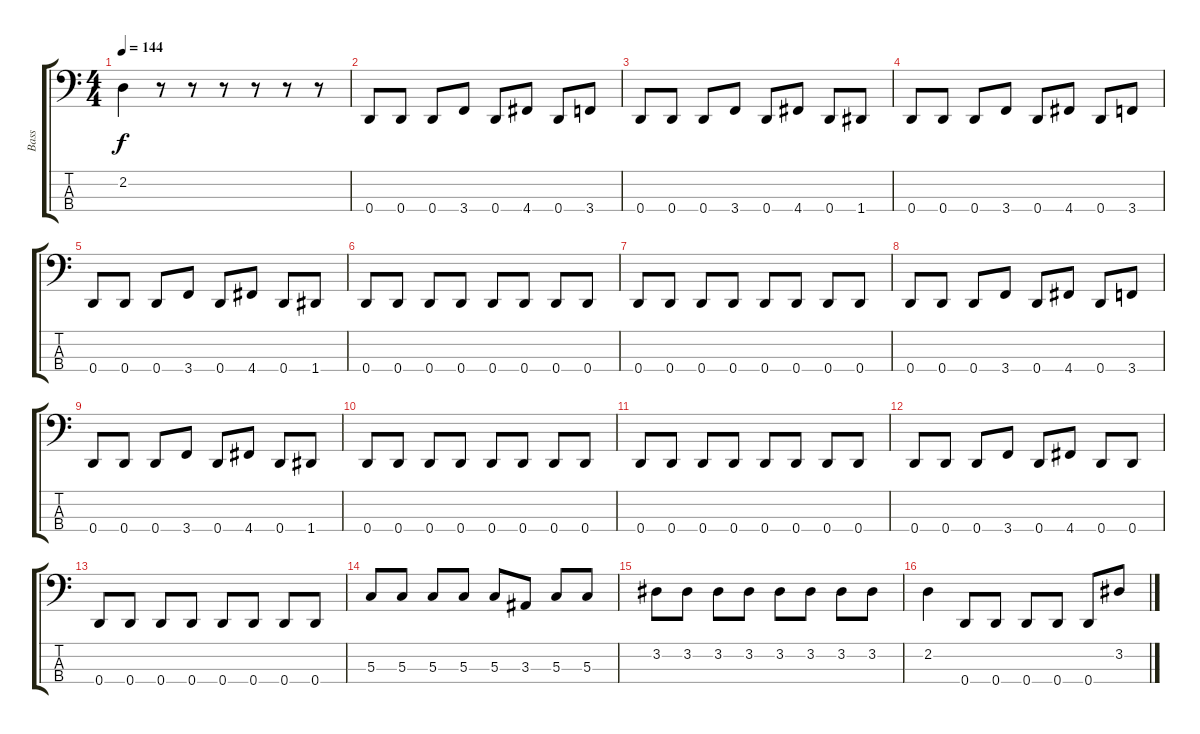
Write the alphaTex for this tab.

\track ("Bass" "Bass") {instrument electricbasspick}
\staff {score tabs}
\tuning (F2 C2 G1 D1) {hide}
\ts (4 4)
\tempo 144
\clef f4
\ks c
2.2.4{dy f} r.8 r.8 r.8 r.8 r.8 r.8 |
0.4.8 0.4.8 0.4.8 3.4.8 0.4.8 4.4.8 0.4.8 3.4.8 |
0.4.8 0.4.8 0.4.8 3.4.8 0.4.8 4.4.8 0.4.8 1.4.8 |
0.4.8 0.4.8 0.4.8 3.4.8 0.4.8 4.4.8 0.4.8 3.4.8 |
0.4.8 0.4.8 0.4.8 3.4.8 0.4.8 4.4.8 0.4.8 1.4.8 |
0.4.8 0.4.8 0.4.8 0.4.8 0.4.8 0.4.8 0.4.8 0.4.8 |
0.4.8 0.4.8 0.4.8 0.4.8 0.4.8 0.4.8 0.4.8 0.4.8 |
0.4.8 0.4.8 0.4.8 3.4.8 0.4.8 4.4.8 0.4.8 3.4.8 |
0.4.8 0.4.8 0.4.8 3.4.8 0.4.8 4.4.8 0.4.8 1.4.8 |
0.4.8 0.4.8 0.4.8 0.4.8 0.4.8 0.4.8 0.4.8 0.4.8 |
0.4.8 0.4.8 0.4.8 0.4.8 0.4.8 0.4.8 0.4.8 0.4.8 |
0.4.8 0.4.8 0.4.8 3.4.8 0.4.8 4.4.8 0.4.8 0.4.8 |
0.4.8 0.4.8 0.4.8 0.4.8 0.4.8 0.4.8 0.4.8 0.4.8 |
5.3.8 5.3.8 5.3.8 5.3.8 5.3.8 3.3.8 5.3.8 5.3.8 |
3.2.8 3.2.8 3.2.8 3.2.8 3.2.8 3.2.8 3.2.8 3.2.8 |
2.2.4 0.4.8 0.4.8 0.4.8 0.4.8 0.4.8 3.2.8
